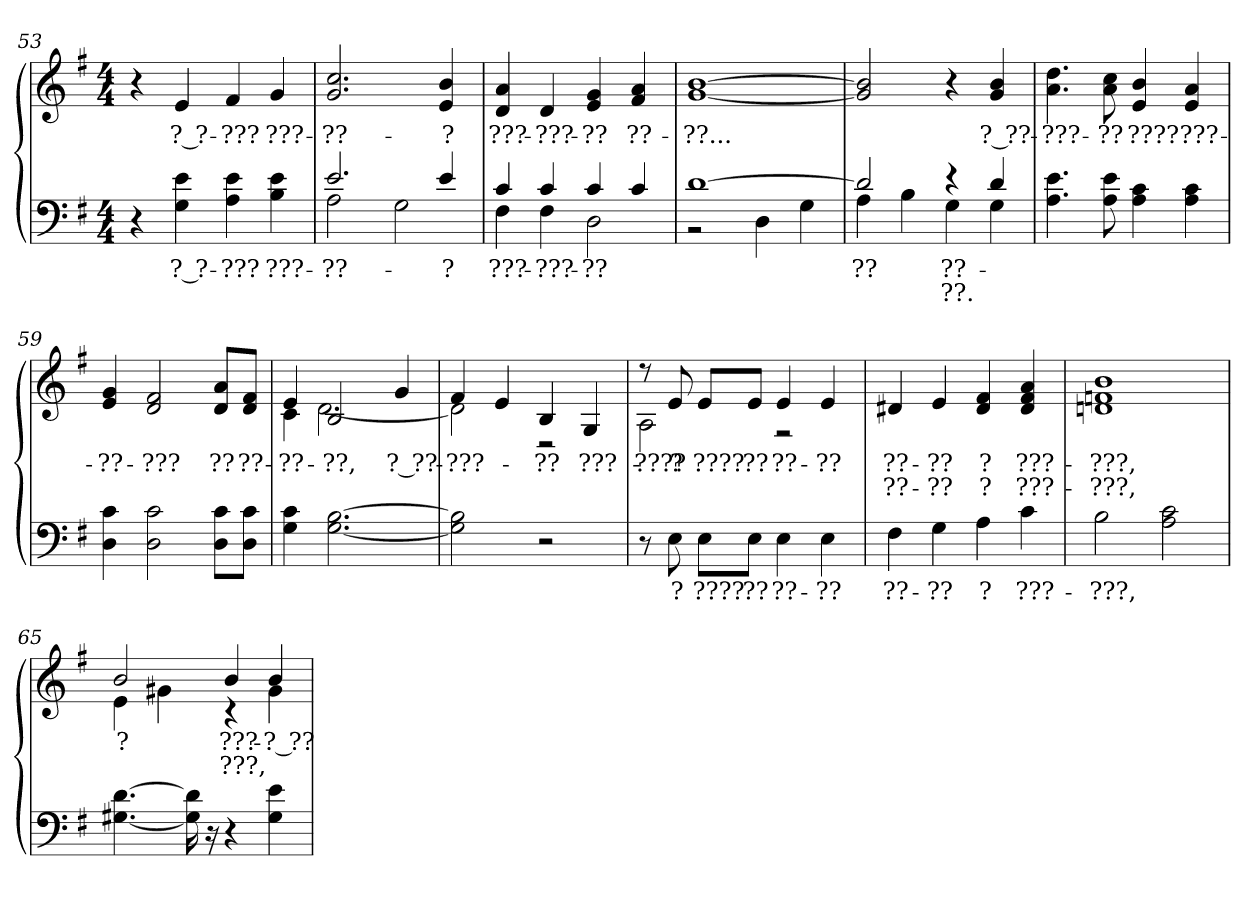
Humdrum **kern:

**kern	**text	**text	**kern	**text	**text
*part2	*part2	*part2	*part1	*part1	*part1
*staff2	*staff2	*staff2	*staff1	*staff1	*staff1
!!LO:LB:g=z
*clefF4	*	*	*clefG2	*	*
*k[f#]	*	*	*k[f#]	*	*
*G:	*	*	*G:	*	*
*M4/4	*	*	*M4/4	*	*
=53	=53	=53	=53	=53	=53
4r	.	.	4r	.	.
!	!LO:LY:b:color=#000000	!	!	!	!
!	!	!	!	!LO:LY:b:color=#000000	!
4Gi\ 4ei	-? ?-	.	4ei/	? ?-	.
!	!LO:LY:b:color=#000000	!	!	!	!
!	!	!	!	!LO:LY:b:color=#000000	!
4Ai\ 4ei	-???	.	4f#i/	-???	.
!	!LO:LY:b:color=#000000	!	!	!	!
!	!	!	!	!LO:LY:b:color=#000000	!
4Bi\ 4ei	???-	.	4gi/	???-	.
=54	=54	=54	=54	=54	=54
!	!LO:LY:b:color=#000000	!	!	!	!
*^	*	*	*	*	*
!	!	!	!	!	!LO:LY:b:color=#000000	!
2.ei/	2Ai\	-??-	.	2.gi/ 2.cci	-??-	.
.	2Gi\	.	.	.	.	.
!	!	!LO:LY:b:color=#000000	!	!	!	!
!	!	!	!	!	!LO:LY:b:color=#000000	!
4ei/	.	-?	.	4ei/ 4bi	-?	.
=55	=55	=55	=55	=55	=55	=55
!	!	!LO:LY:b:color=#000000	!	!	!	!
!	!	!	!	!	!LO:LY:b:color=#000000	!
4ci/	4F#i\	???-	.	4di/ 4ai	???-	.
!	!	!LO:LY:b:color=#000000	!	!	!	!
!	!	!	!	!	!LO:LY:b:color=#000000	!
4ci/	4F#i\	-???-	.	4di/	-???-	.
!	!	!LO:LY:b:color=#000000	!	!	!	!
!	!	!	!	!	!LO:LY:b:color=#000000	!
4ci/	2Di\	-??	.	4ei/ 4gi	-??	.
!	!	!	!	!	!LO:LY:b:color=#000000	!
4ci/	.	.	.	4f#i/ 4ai	??-	.
=56	=56	=56	=56	=56	=56	=56
!	!	!	!	!	!LO:LY:b:color=#000000	!
[>1di	2r	.	.	[<1gi [>1bi	-??...	.
.	4Di\	.	.	.	.	.
.	4Gi\	.	.	.	.	.
=57	=57	=57	=57	=57	=57	=57
!	!	!LO:LY:b:color=#000000	!	!	!	!
2di/]	4Ai\	-??	.	2gi/] 2bi]	.	.
.	4Bi\	.	.	.	.	.
!	!	!LO:LY:b:color=#000000	!LO:LY:b:color=#000000	!	!	!
4r	4Gi\	??-	-??.	4r	.	.
!	!	!	!	!	!LO:LY:b:color=#000000	!
4di/	4Gi\	.	.	4gi/ 4bi	? ??-	.
*v	*v	*	*	*	*	*
=58	=58	=58	=58	=58	=58
*^	*	*	*	*	*
!	!	!	!	!	!LO:LY:b:color=#000000	!
*v	*v	*	*	*	*	*
4.Ai\ 4.ei	.	.	4.ai\ 4.ddi	-???-	.
!	!	!	!	!LO:LY:b:color=#000000	!
8Ai\ 8ei	.	.	8ai\ 8cci	-??	.
!	!	!	!	!LO:LY:b:color=#000000	!
4Ai\ 4ci	.	.	4ei/ 4bi	????	.
!	!	!	!	!LO:LY:b:color=#000000	!
4Ai\ 4ci	.	.	4ei/ 4ai	???-	.
!!LO:LB:g=z
=59	=59	=59	=59	=59	=59
!	!	!	!	!LO:LY:b:color=#000000	!
4Di\ 4ci	.	.	4ei/ 4gi	-??-	.
!	!	!	!	!LO:LY:b:color=#000000	!
2Di\ 2ci	.	.	2di/ 2f#i	-???	.
!	!	!	!	!LO:LY:b:color=#000000	!
8Di\ 8ciL	.	.	8di/ 8aiL	??	.
!	!	!	!	!LO:LY:b:color=#000000	!
8Di\ 8ciJ	.	.	8di/ 8f#iJ	??-	.
=60	=60	=60	=60	=60	=60
!	!	!	!	!LO:LY:b:color=#000000	!
*	*	*	*^	*	*
4Gi\ 4ci	.	.	4ei/	4ci\	-??-	.
!	!	!	!	!	!LO:LY:b:color=#000000	!
[<2.Gi\ [>2.Bi	.	.	2Bi/	[<2.di\	-??,	.
!	!	!	!	!	!LO:LY:b:color=#000000	!
.	.	.	4gi/	.	? ??-	.
=61	=61	=61	=61	=61	=61	=61
!	!	!	!	!	!LO:LY:b:color=#000000	!
2Gi\] 2Bi]	.	.	4f#i/	2di\]	-???-	.
.	.	.	4ei/	.	.	.
!	!	!	!	!	!LO:LY:b:color=#000000	!
2r	.	.	4Bi/	2r	-??	.
!	!	!	!	!	!LO:LY:b:color=#000000	!
.	.	.	4Gi/	.	???-	.
=62	=62	=62	=62	=62	=62	=62
!	!	!	!	!	!LO:LY:b:color=#000000	!
8r	.	.	8r	2Ai\	-????	.
!	!LO:LY:b:color=#000000	!	!	!	!	!
!	!	!	!	!	!LO:LY:b:color=#000000	!
8Ei\	?	.	8ei/	.	?	.
!	!LO:LY:b:color=#000000	!	!	!	!	!
!	!	!	!	!	!LO:LY:b:color=#000000	!
8Ei\L	????	.	8ei/L	.	????	.
!	!LO:LY:b:color=#000000	!	!	!	!	!
!	!	!	!	!	!LO:LY:b:color=#000000	!
8Ei\J	??	.	8ei/J	.	??	.
!	!LO:LY:b:color=#000000	!	!	!	!	!
!	!	!	!	!	!LO:LY:b:color=#000000	!
4Ei\	??-	.	4ei/	2r	??-	.
!	!LO:LY:b:color=#000000	!	!	!	!	!
!	!	!	!	!	!LO:LY:b:color=#000000	!
4Ei\	-??	.	4ei/	.	-??	.
*	*	*	*v	*v	*	*
=63	=63	=63	=63	=63	=63
!	!LO:LY:b:color=#000000	!	!	!	!
!	!	!	!	!LO:LY:b:color=#000000	!LO:LY:b:color=#000000
4F#i\	??-	.	4d#Xi/	??-	-??-
!	!LO:LY:b:color=#000000	!	!	!	!
!	!	!	!	!LO:LY:b:color=#000000	!LO:LY:b:color=#000000
4Gi\	-??	.	4ei/	-??	??
!	!LO:LY:b:color=#000000	!	!	!	!
!	!	!	!	!LO:LY:b:color=#000000	!LO:LY:b:color=#000000
4Ai\	?	.	4d#i/ 4f#i	?	?
!	!LO:LY:b:color=#000000	!	!	!	!
!	!	!	!	!LO:LY:b:color=#000000	!LO:LY:b:color=#000000
4ci\	???-	.	4d#i/ 4f#i 4ai	???-	-???-
=64	=64	=64	=64	=64	=64
!	!LO:LY:b:color=#000000	!	!	!	!
!	!	!	!	!LO:LY:b:color=#000000	!LO:LY:b:color=#000000
*	*	*	*^	*	*
2Bi\	-???,	.	1bi	1dni 1fni	-???,	???,
2Ai\ 2ci	.	.	.	.	.	.
!!LO:PB:g=z	!!
=65	=65	=65	=65	=65	=65	=65
!	!	!	!	!	!LO:LY:b:color=#000000	!
[<4.G#Xi\ [>4.di	.	.	2bi/	4ei\	?	.
.	.	.	.	4g#Xi\	.	.
16G#i\] 16di]	.	.	.	.	.	.
16r	.	.	.	.	.	.
!	!	!	!	!	!LO:LY:b:color=#000000	!LO:LY:b:color=#000000
4r	.	.	4bi/	4r	???-	-???,
!	!	!	!	!	!LO:LY:b:color=#000000	!
4G#i\ 4ei	.	.	4bi/	4g#i\	? ??-	.
*	*	*	*v	*v	*	*
=	=	=	=	=	=
*-	*-	*-	*-	*-	*-
